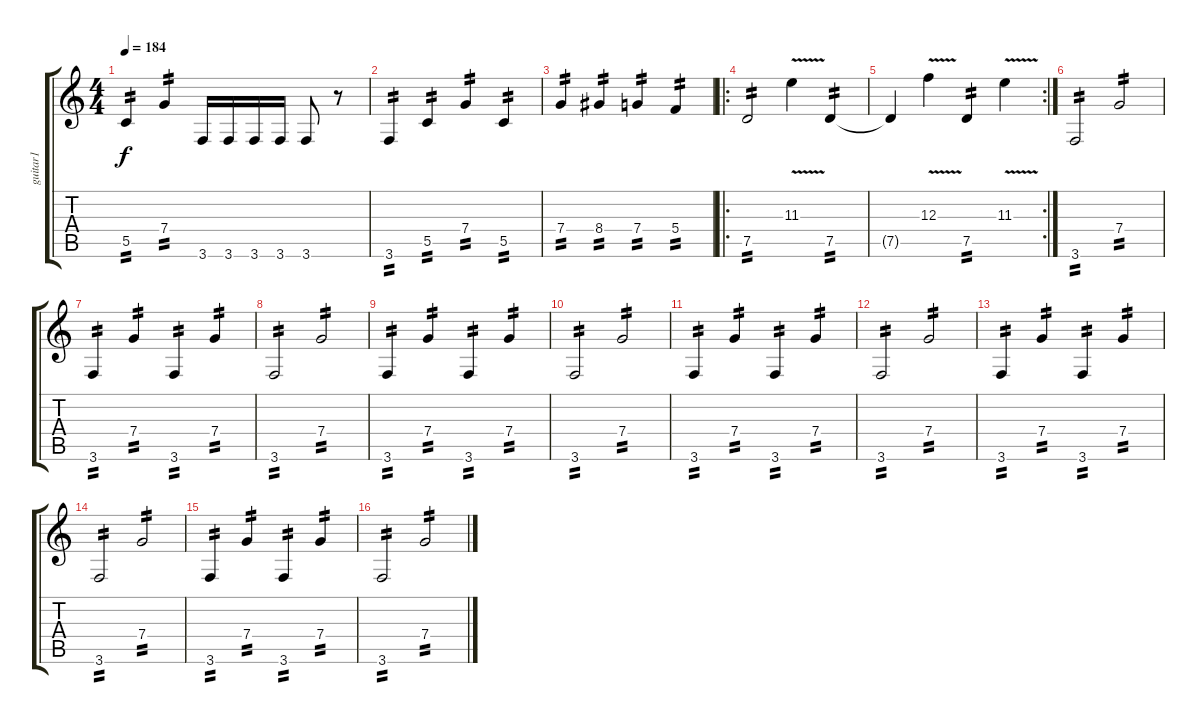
\track ("guitar1" "guitar1") {instrument distortionguitar}
\staff {score tabs}
\tuning (D4 A3 F3 C3 G2 D2) {hide}
\ts (4 4)
\tempo 184
\clef g2
\ks c
5.5.4{tp 2 dy f} 7.4.4{tp 2} 3.6.16 3.6.16 3.6.16 3.6.16 3.6.8 r.8 |
3.6.4{tp 2} 5.5.4{tp 2} 7.4.4{tp 2} 5.5.4{tp 2} |
7.4.4{tp 2} 8.4.4{tp 2} 7.4.4{tp 2} 5.4.4{tp 2} |
\ro
7.5.2{tp 2} 11.3{v}.4 7.5.4{tp 2} |
\rc 2
7.5{t}.4 12.3{v}.4 7.5.4{tp 2} 11.3{v}.4 |
3.6.2{tp 2} 7.4.2{tp 2} |
3.6.4{tp 2} 7.4.4{tp 2} 3.6.4{tp 2} 7.4.4{tp 2} |
3.6.2{tp 2} 7.4.2{tp 2} |
3.6.4{tp 2} 7.4.4{tp 2} 3.6.4{tp 2} 7.4.4{tp 2} |
3.6.2{tp 2} 7.4.2{tp 2} |
3.6.4{tp 2} 7.4.4{tp 2} 3.6.4{tp 2} 7.4.4{tp 2} |
3.6.2{tp 2} 7.4.2{tp 2} |
3.6.4{tp 2} 7.4.4{tp 2} 3.6.4{tp 2} 7.4.4{tp 2} |
3.6.2{tp 2} 7.4.2{tp 2} |
3.6.4{tp 2} 7.4.4{tp 2} 3.6.4{tp 2} 7.4.4{tp 2} |
3.6.2{tp 2} 7.4.2{tp 2}
